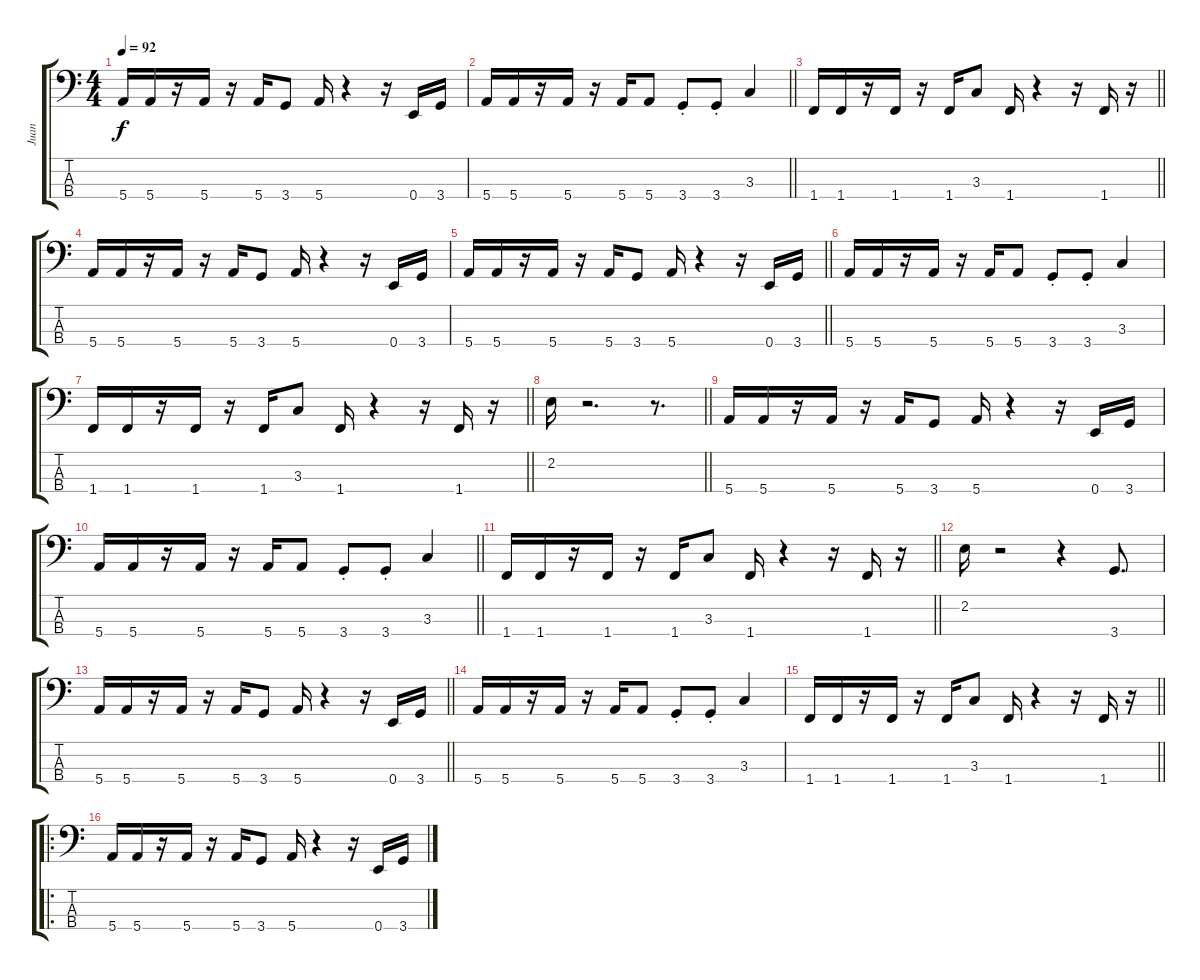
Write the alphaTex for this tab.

\track ("Juan" "Juan") {instrument electricbassfinger}
\staff {score tabs}
\tuning (G2 D2 A1 E1) {hide}
\ts (4 4)
\tempo 92
\clef f4
\ks c
5.4.16{dy f} 5.4.16 r.16 5.4.16 r.16 5.4.16 3.4.8 5.4.16 r.4 r.16 0.4.16 3.4.16 |
\barLineRight lightlight
5.4.16 5.4.16 r.16 5.4.16 r.16 5.4.16 5.4.8 3.4{st}.8 3.4{st}.8 3.3.4 |
\barLineRight lightlight
1.4.16 1.4.16 r.16 1.4.16 r.16 1.4.16 3.3.8 1.4.16 r.4 r.16 1.4.16 r.16 |
5.4.16 5.4.16 r.16 5.4.16 r.16 5.4.16 3.4.8 5.4.16 r.4 r.16 0.4.16 3.4.16 |
\barLineRight lightlight
5.4.16 5.4.16 r.16 5.4.16 r.16 5.4.16 3.4.8 5.4.16 r.4 r.16 0.4.16 3.4.16 |
5.4.16 5.4.16 r.16 5.4.16 r.16 5.4.16 5.4.8 3.4{st}.8 3.4{st}.8 3.3.4 |
\barLineRight lightlight
1.4.16 1.4.16 r.16 1.4.16 r.16 1.4.16 3.3.8 1.4.16 r.4 r.16 1.4.16 r.16 |
\barLineRight lightlight
2.2.16 r.2{d} r.8{d} |
5.4.16 5.4.16 r.16 5.4.16 r.16 5.4.16 3.4.8 5.4.16 r.4 r.16 0.4.16 3.4.16 |
\barLineRight lightlight
5.4.16 5.4.16 r.16 5.4.16 r.16 5.4.16 5.4.8 3.4{st}.8 3.4{st}.8 3.3.4 |
\barLineRight lightlight
1.4.16 1.4.16 r.16 1.4.16 r.16 1.4.16 3.3.8 1.4.16 r.4 r.16 1.4.16 r.16 |
2.2.16 r.2 r.4 3.4.8{d} |
\barLineRight lightlight
5.4.16 5.4.16 r.16 5.4.16 r.16 5.4.16 3.4.8 5.4.16 r.4 r.16 0.4.16 3.4.16 |
5.4.16 5.4.16 r.16 5.4.16 r.16 5.4.16 5.4.8 3.4{st}.8 3.4{st}.8 3.3.4 |
\barLineRight lightlight
1.4.16 1.4.16 r.16 1.4.16 r.16 1.4.16 3.3.8 1.4.16 r.4 r.16 1.4.16 r.16 |
\ro
5.4.16 5.4.16 r.16 5.4.16 r.16 5.4.16 3.4.8 5.4.16 r.4 r.16 0.4.16 3.4.16
